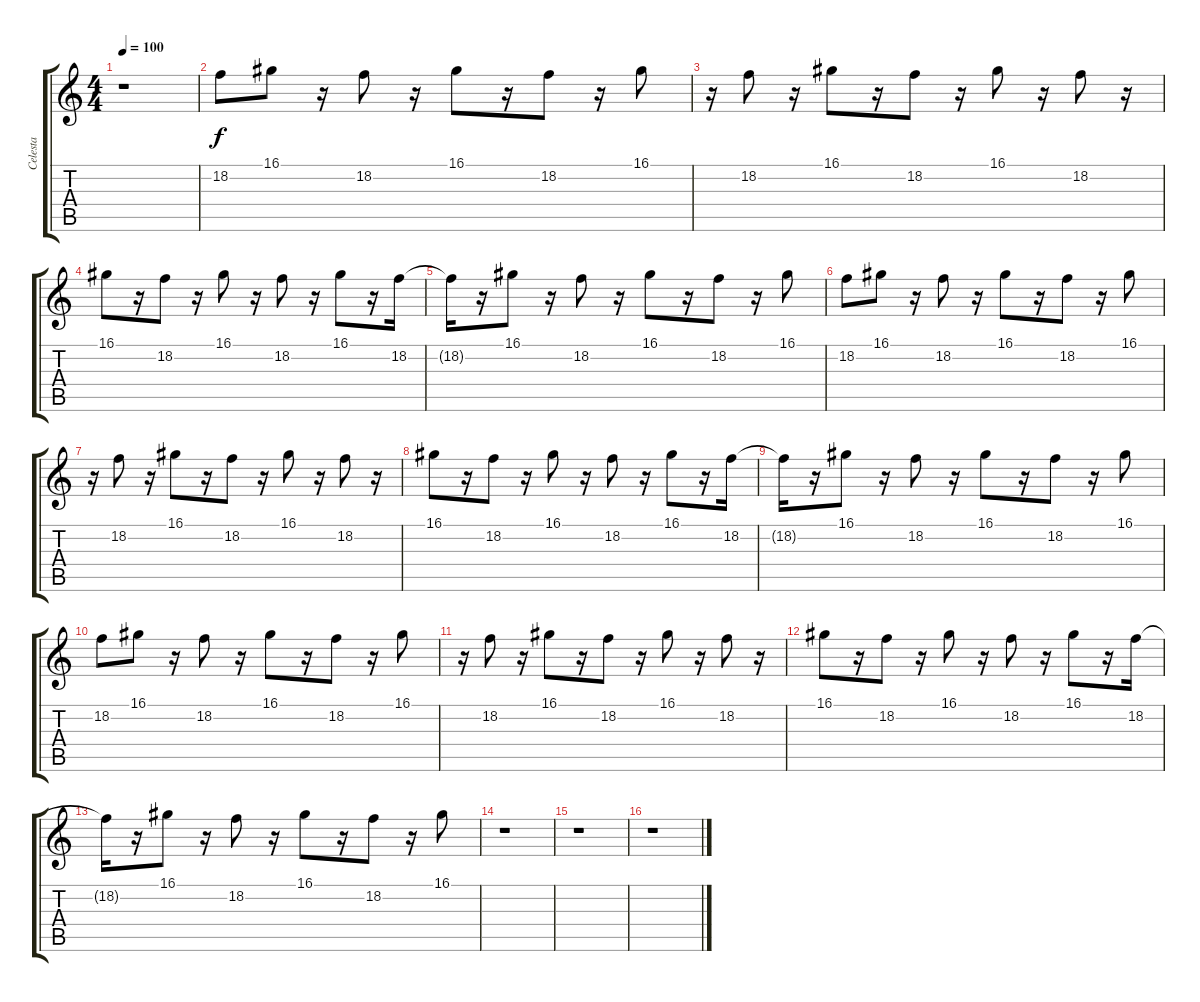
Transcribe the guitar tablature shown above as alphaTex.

\track ("Celesta" "Celesta") {instrument celesta}
\staff {score tabs}
\tuning (E4 B3 G3 D3 A2 E2) {hide}
\ts (4 4)
\tempo 100
\clef g2
\ks c
r.1{dy f instrument celesta} |
18.2.8 16.1.8 r.16 18.2.8 r.16 16.1.8 r.16 18.2.8 r.16 16.1.8 |
r.16 18.2.8 r.16 16.1.8 r.16 18.2.8 r.16 16.1.8 r.16 18.2.8 r.16 |
16.1.8 r.16 18.2.8 r.16 16.1.8 r.16 18.2.8 r.16 16.1.8 r.16 18.2.16 |
18.2{t}.16 r.16 16.1.8 r.16 18.2.8 r.16 16.1.8 r.16 18.2.8 r.16 16.1.8 |
18.2.8 16.1.8 r.16 18.2.8 r.16 16.1.8 r.16 18.2.8 r.16 16.1.8 |
r.16 18.2.8 r.16 16.1.8 r.16 18.2.8 r.16 16.1.8 r.16 18.2.8 r.16 |
16.1.8 r.16 18.2.8 r.16 16.1.8 r.16 18.2.8 r.16 16.1.8 r.16 18.2.16 |
18.2{t}.16 r.16 16.1.8 r.16 18.2.8 r.16 16.1.8 r.16 18.2.8 r.16 16.1.8 |
18.2.8 16.1.8 r.16 18.2.8 r.16 16.1.8 r.16 18.2.8 r.16 16.1.8 |
r.16 18.2.8 r.16 16.1.8 r.16 18.2.8 r.16 16.1.8 r.16 18.2.8 r.16 |
16.1.8 r.16 18.2.8 r.16 16.1.8 r.16 18.2.8 r.16 16.1.8 r.16 18.2.16 |
18.2{t}.16 r.16 16.1.8 r.16 18.2.8 r.16 16.1.8 r.16 18.2.8 r.16 16.1.8 |
r.1 |
r.1 |
r.1
